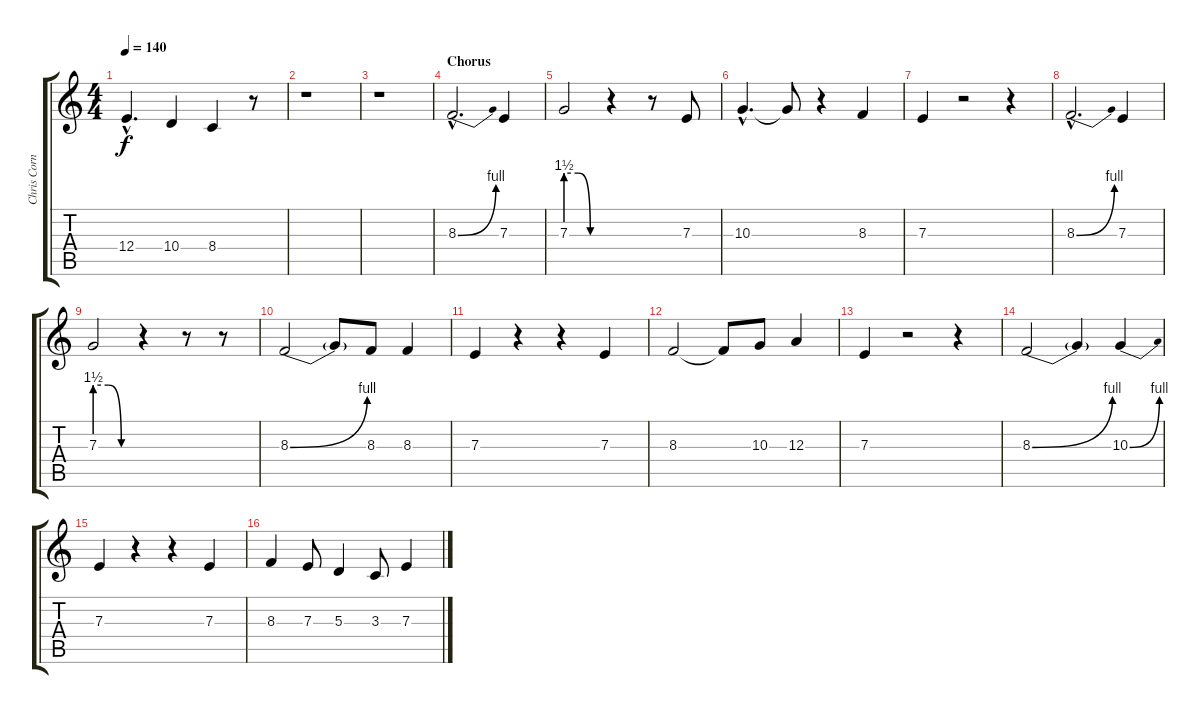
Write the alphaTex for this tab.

\track ("Chris Cornell Vocals" "Chris Corn") {instrument cello}
\staff {score tabs}
\tuning (Gb4 Db4 A3 E3 B2 Gb2) {hide}
\ts (4 4)
\tempo 140
\clef g2
\ks c
12.4{hac}.4{d dy f} 10.4.4 8.4.4 r.8 |
r.1 |
r.1 |
\section ("" "Chorus")
8.3{be (bend 0 0 60 4) hac}.2{d} 7.3.4 |
7.3{be (custom 0 6 20 6 40 0 60 0)}.2 r.4 r.8 7.3.8 |
10.3{hac}.4{d} 10.3{t}.8 r.4 8.3.4 |
7.3.4 r.2 r.4 |
8.3{be (bend 0 0 60 4) hac}.2{d} 7.3.4 |
7.3{be (custom 0 6 20 6 40 0 60 0)}.2 r.4 r.8 r.8 |
8.3{be (bend 0 0 60 4)}.2 8.3{t}.8 8.3.8 8.3.4 |
7.3.4 r.4 r.4 7.3.4 |
8.3.2 8.3{t}.8 10.3.8 12.3.4 |
7.3.4 r.2 r.4 |
8.3{be (bend 0 0 60 4)}.2 8.3{t}.4 10.3{be (bend 0 0 60 4)}.4 |
7.3.4 r.4 r.4 7.3.4 |
8.3.4 7.3.8 5.3.4 3.3.8 7.3.4
